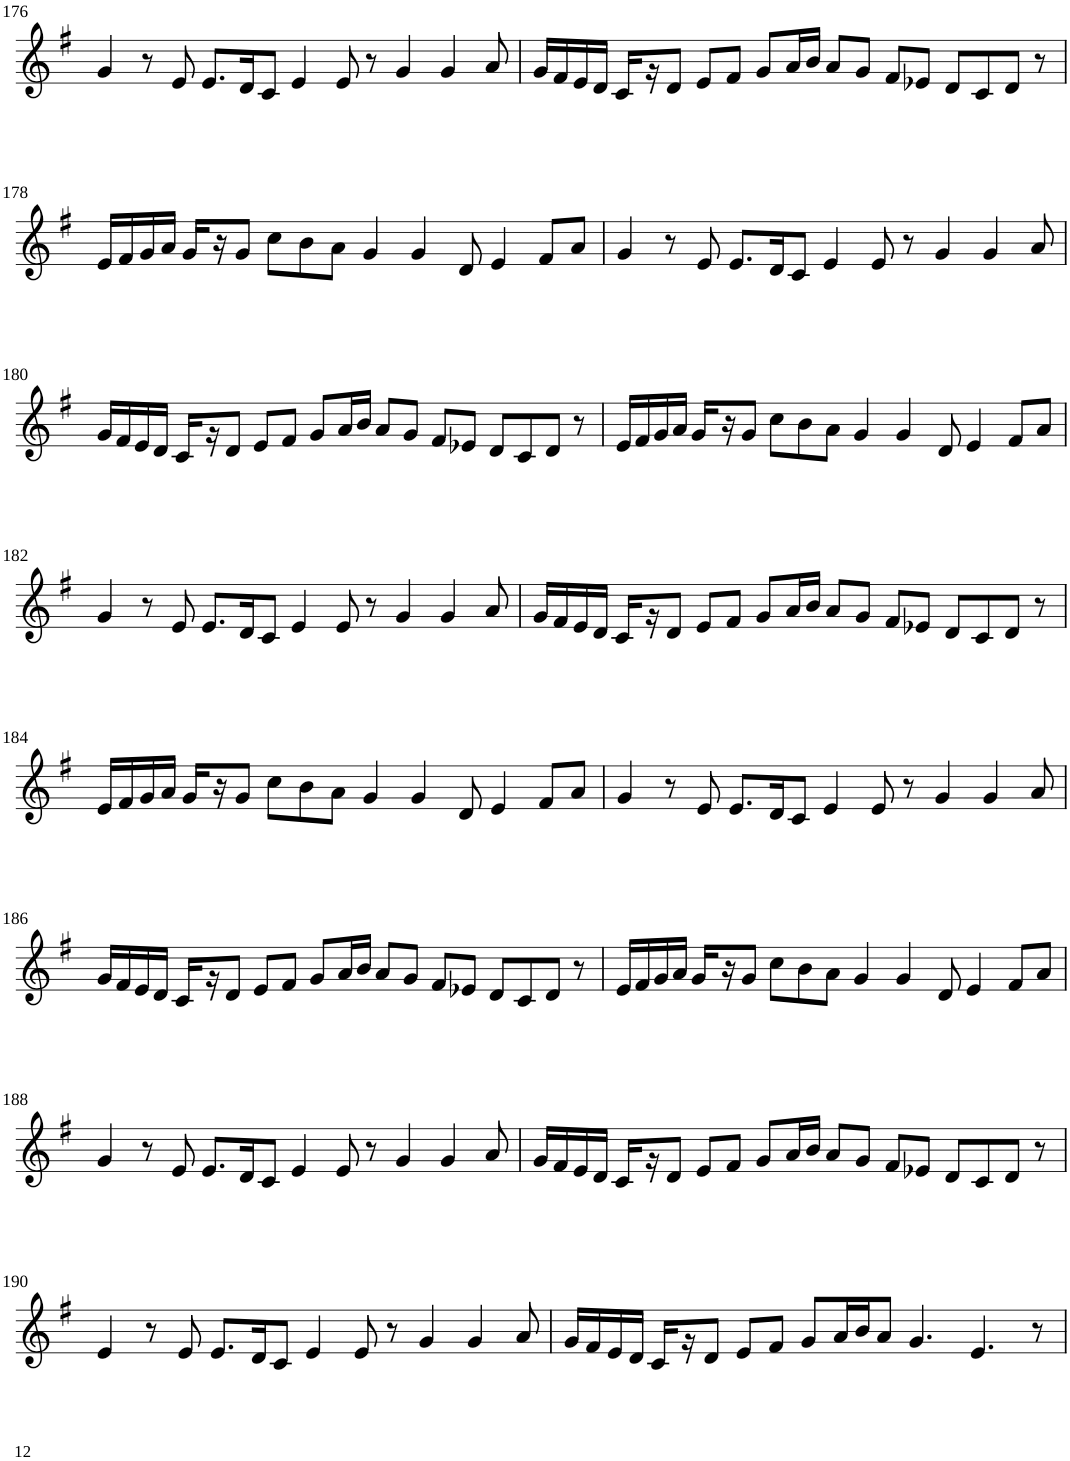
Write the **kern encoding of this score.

**kern
*part1
*staff1
*I"Violin
!!LO:PB:g=z
*clefG2
*k[f#]
*G:
*M8/4
=176
4g/
8r
8e/
8.e/L
16d/K
8c/J
4e/
8e/
8r
4g/
4g/
8a/
=177
16g/LL
16f#/
16e/
16d/JJ
16c/LL
16r
8d/J
8e/L
8f#/J
8g/L
16a/L
16b/JJ
8a/L
8g/J
8f#/L
8e-X/J
8d/L
8c/
8d/J
8r
!!LO:LB:g=z
=178
16e/LL
16f#/
16g/
16a/JJ
16g/LL
16r
8g/J
8cc\L
8b\
8a\J
4g/
4g/
8d/
4e/
8f#/L
8a/J
=179
4g/
8r
8e/
8.e/L
16d/K
8c/J
4e/
8e/
8r
4g/
4g/
8a/
!!LO:LB:g=z
=180
16g/LL
16f#/
16e/
16d/JJ
16c/LL
16r
8d/J
8e/L
8f#/J
8g/L
16a/L
16b/JJ
8a/L
8g/J
8f#/L
8e-X/J
8d/L
8c/
8d/J
8r
=181
16e/LL
16f#/
16g/
16a/JJ
16g/LL
16r
8g/J
8cc\L
8b\
8a\J
4g/
4g/
8d/
4e/
8f#/L
8a/J
!!LO:LB:g=z
=182
4g/
8r
8e/
8.e/L
16d/K
8c/J
4e/
8e/
8r
4g/
4g/
8a/
=183
16g/LL
16f#/
16e/
16d/JJ
16c/LL
16r
8d/J
8e/L
8f#/J
8g/L
16a/L
16b/JJ
8a/L
8g/J
8f#/L
8e-X/J
8d/L
8c/
8d/J
8r
!!LO:LB:g=z
=184
16e/LL
16f#/
16g/
16a/JJ
16g/LL
16r
8g/J
8cc\L
8b\
8a\J
4g/
4g/
8d/
4e/
8f#/L
8a/J
=185
4g/
8r
8e/
8.e/L
16d/K
8c/J
4e/
8e/
8r
4g/
4g/
8a/
!!LO:LB:g=z
=186
16g/LL
16f#/
16e/
16d/JJ
16c/LL
16r
8d/J
8e/L
8f#/J
8g/L
16a/L
16b/JJ
8a/L
8g/J
8f#/L
8e-X/J
8d/L
8c/
8d/J
8r
=187
16e/LL
16f#/
16g/
16a/JJ
16g/LL
16r
8g/J
8cc\L
8b\
8a\J
4g/
4g/
8d/
4e/
8f#/L
8a/J
!!LO:LB:g=z
=188
4g/
8r
8e/
8.e/L
16d/K
8c/J
4e/
8e/
8r
4g/
4g/
8a/
=189
16g/LL
16f#/
16e/
16d/JJ
16c/LL
16r
8d/J
8e/L
8f#/J
8g/L
16a/L
16b/JJ
8a/L
8g/J
8f#/L
8e-X/J
8d/L
8c/
8d/J
8r
!!LO:LB:g=z
=190
4e/
8r
8e/
8.e/L
16d/K
8c/J
4e/
8e/
8r
4g/
4g/
8a/
=191
16g/LL
16f#/
16e/
16d/JJ
16c/LL
16r
8d/J
8e/L
8f#/J
8g/L
16a/L
16b/J
8a/J
4.g/
4.e/
8r
=
*-
